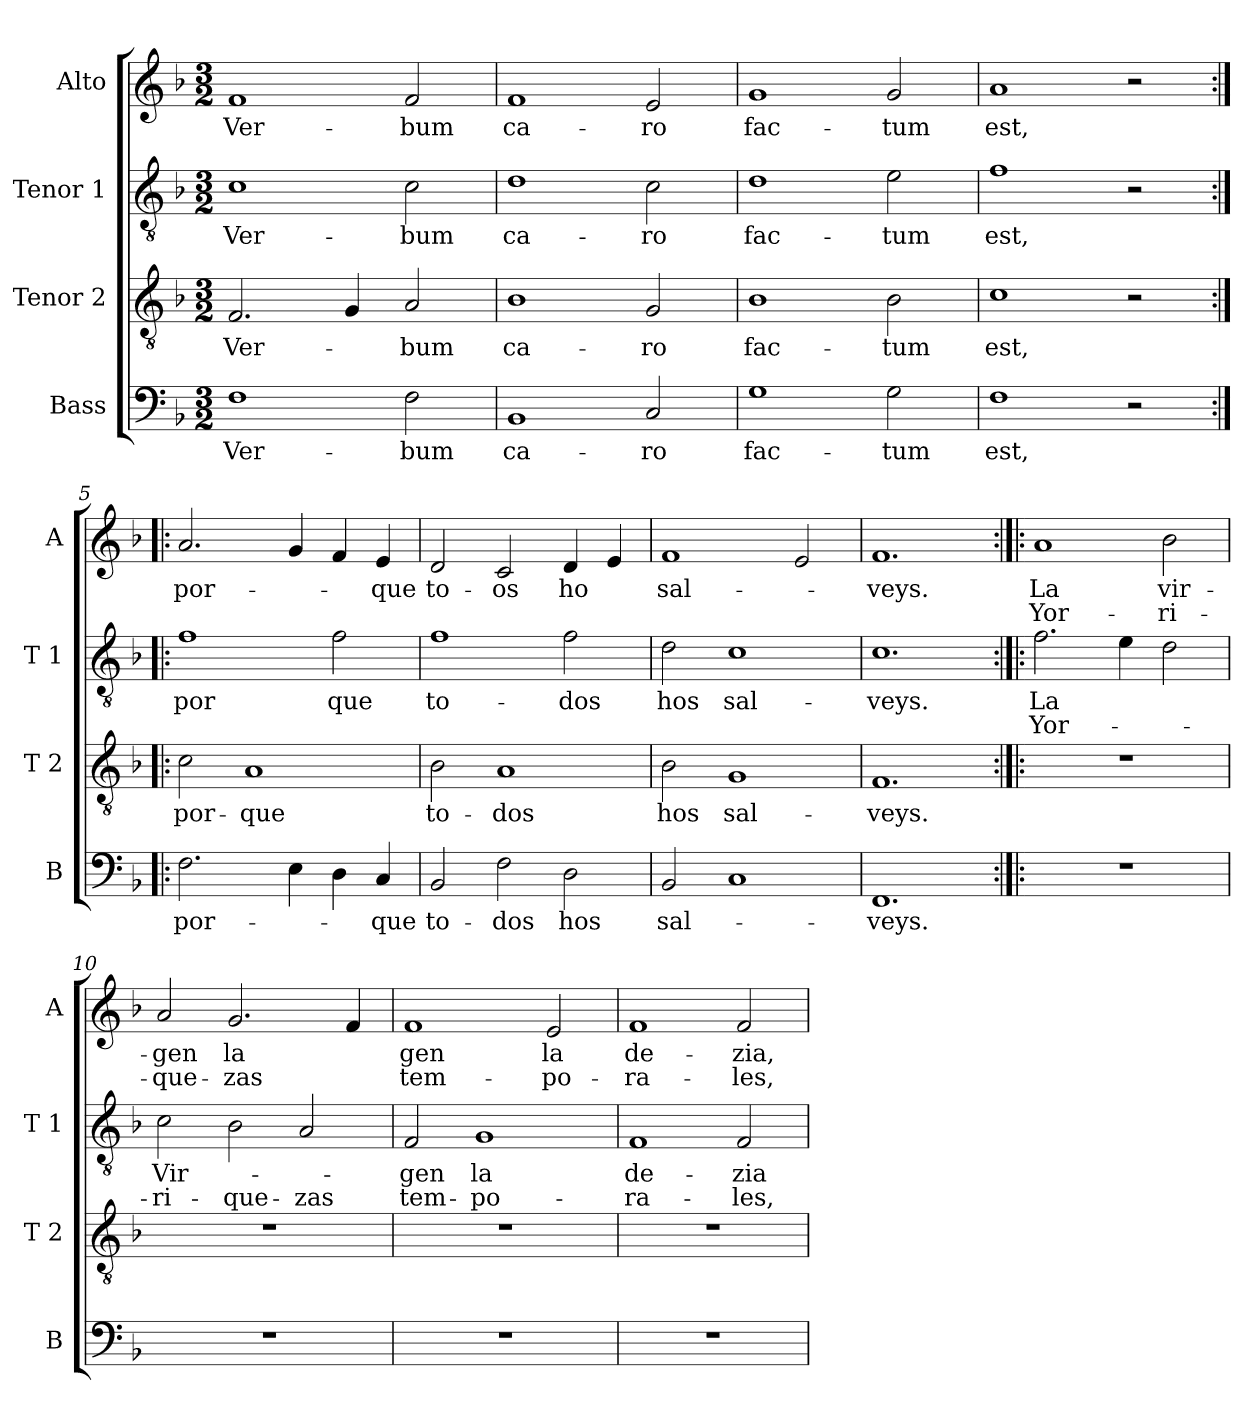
**kern	**text	**kern	**text	**kern	**text	**text	**kern	**text	**text
*part4	*part4	*part3	*part3	*part2	*part2	*part2	*part1	*part1	*part1
*staff4	*staff4	*staff3	*staff3	*staff2	*staff2	*staff2	*staff1	*staff1	*staff1
*I"Bass	*	*I"Tenor 2	*	*I"Tenor 1	*	*	*I"Alto	*	*
*I'B	*	*I'T 2	*	*I'T 1	*	*	*I'A	*	*
*clefF4	*	*clefGv2	*	*clefGv2	*	*	*clefG2	*	*
*k[b-]	*	*k[b-]	*	*k[b-]	*	*	*k[b-]	*	*
*F:	*	*F:	*	*F:	*	*	*F:	*	*
*M3/2	*	*M3/2	*	*M3/2	*	*	*M3/2	*	*
=1	=1	=1	=1	=1	=1	=1	=1	=1	=1
!	!LO:LY:b	!	!LO:LY:b	!	!LO:LY:b	!	!	!LO:LY:b	!
1F	Ver-	2.F/	Ver-	1c	Ver-	.	1f	Ver-	.
.	.	4G/	.	.	.	.	.	.	.
!	!LO:LY:b	!	!LO:LY:b	!	!LO:LY:b	!	!	!LO:LY:b	!
2F\	-bum	2A/	-bum	2c\	-bum	.	2f/	-bum	.
=2	=2	=2	=2	=2	=2	=2	=2	=2	=2
!	!LO:LY:b	!	!LO:LY:b	!	!LO:LY:b	!	!	!LO:LY:b	!
1BB-	ca-	1B-	ca-	1d	ca-	.	1f	ca-	.
!	!LO:LY:b	!	!LO:LY:b	!	!LO:LY:b	!	!	!LO:LY:b	!
2C/	-ro	2G/	-ro	2c\	-ro	.	2e/	-ro	.
=3	=3	=3	=3	=3	=3	=3	=3	=3	=3
!	!LO:LY:b	!	!LO:LY:b	!	!LO:LY:b	!	!	!LO:LY:b	!
1G	fac-	1B-	fac-	1d	fac-	.	1g	fac-	.
!	!LO:LY:b	!	!LO:LY:b	!	!LO:LY:b	!	!	!LO:LY:b	!
2G\	-tum	2B-\	-tum	2e\	-tum	.	2g/	-tum	.
=4	=4	=4	=4	=4	=4	=4	=4	=4	=4
!	!LO:LY:b	!	!LO:LY:b	!	!LO:LY:b	!	!	!LO:LY:b	!
1F	est,	1c	est,	1f	est,	.	1a	est,	.
2r	.	2r	.	2r	.	.	2r	.	.
=5:|!|:	=5:|!|:	=5:|!|:	=5:|!|:	=5:|!|:	=5:|!|:	=5:|!|:	=5:|!|:	=5:|!|:	=5:|!|:
!	!LO:LY:b	!	!LO:LY:b	!	!LO:LY:b	!	!	!LO:LY:b	!
2.F\	por-	2c\	por-	1f	por	.	2.a/	por-	.
!	!	!	!LO:LY:b	!	!	!	!	!	!
.	.	1A	-que	.	.	.	.	.	.
4E\	.	.	.	.	.	.	4g/	.	.
!	!	!	!	!	!LO:LY:b	!	!	!	!
4D\	.	.	.	2f\	que	.	4f/	.	.
!	!LO:LY:b	!	!	!	!	!	!	!LO:LY:b	!
4C/	-que	.	.	.	.	.	4e/	-que	.
!!LO:LB:g=z
=6	=6	=6	=6	=6	=6	=6	=6	=6	=6
!	!LO:LY:b	!	!LO:LY:b	!	!LO:LY:b	!	!	!LO:LY:b	!
2BB-/	to-	2B-\	to-	1f	to-	.	2d/	to-	.
!	!LO:LY:b	!	!LO:LY:b	!	!	!	!	!LO:LY:b	!
2F\	-dos	1A	-dos	.	.	.	2c/	-os	.
!	!LO:LY:b	!	!	!	!LO:LY:b	!	!	!LO:LY:b	!
2D\	hos	.	.	2f\	-dos	.	4d/	ho	.
.	.	.	.	.	.	.	4e/	.	.
=7	=7	=7	=7	=7	=7	=7	=7	=7	=7
!	!LO:LY:b	!	!LO:LY:b	!	!LO:LY:b	!	!	!LO:LY:b	!
2BB-/	sal-	2B-\	hos	2d\	hos	.	1f	sal-	.
!	!	!	!LO:LY:b	!	!LO:LY:b	!	!	!	!
1C	.	1G	sal-	1c	sal-	.	.	.	.
.	.	.	.	.	.	.	2e/	.	.
=8	=8	=8	=8	=8	=8	=8	=8	=8	=8
!	!LO:LY:b	!	!LO:LY:b	!	!LO:LY:b	!	!	!LO:LY:b	!
1.FF	-veys.	1.F	-veys.	1.c	-veys.	.	1.f	-veys.	.
=9:|!|:	=9:|!|:	=9:|!|:	=9:|!|:	=9:|!|:	=9:|!|:	=9:|!|:	=9:|!|:	=9:|!|:	=9:|!|:
!	!	!	!	!	!LO:LY:b	!LO:LY:b	!	!LO:LY:b	!LO:LY:b
1.r	.	1.r	.	2.f\	La	Yor-	1a	La	Yor-
.	.	.	.	4e\	.	.	.	.	.
!	!	!	!	!	!	!	!	!LO:LY:b	!LO:LY:b
.	.	.	.	2d\	.	.	2b-\	vir-	-ri-
=10	=10	=10	=10	=10	=10	=10	=10	=10	=10
!	!	!	!	!	!LO:LY:b	!LO:LY:b	!	!LO:LY:b	!LO:LY:b
1.r	.	1.r	.	2c\	Vir-	-ri-	2a/	-gen	-que-
!	!	!	!	!	!	!LO:LY:b	!	!LO:LY:b	!LO:LY:b
.	.	.	.	2B-\	.	-que-	2.g/	la	-zas
!	!	!	!	!	!	!LO:LY:b	!	!	!
.	.	.	.	2A/	.	-zas	.	.	.
.	.	.	.	.	.	.	4f/	.	.
!!LO:PB:g=z
=11	=11	=11	=11	=11	=11	=11	=11	=11	=11
!	!	!	!	!	!LO:LY:b	!LO:LY:b	!	!LO:LY:b	!LO:LY:b
1.r	.	1.r	.	2F/	-gen	tem-	1f	-gen	tem-
!	!	!	!	!	!LO:LY:b	!LO:LY:b	!	!	!
.	.	.	.	1G	la	-po-	.	.	.
!	!	!	!	!	!	!	!	!LO:LY:b	!LO:LY:b
.	.	.	.	.	.	.	2e/	la	-po-
=12	=12	=12	=12	=12	=12	=12	=12	=12	=12
!	!	!	!	!	!LO:LY:b	!LO:LY:b	!	!LO:LY:b	!LO:LY:b
1.r	.	1.r	.	1F	de-	-ra-	1f	de-	-ra-
!	!	!	!	!	!LO:LY:b	!LO:LY:b	!	!LO:LY:b	!LO:LY:b
.	.	.	.	2F/	-zia	-les,	2f/	-zia,	-les,
=	=	=	=	=	=	=	=	=	=
*-	*-	*-	*-	*-	*-	*-	*-	*-	*-
